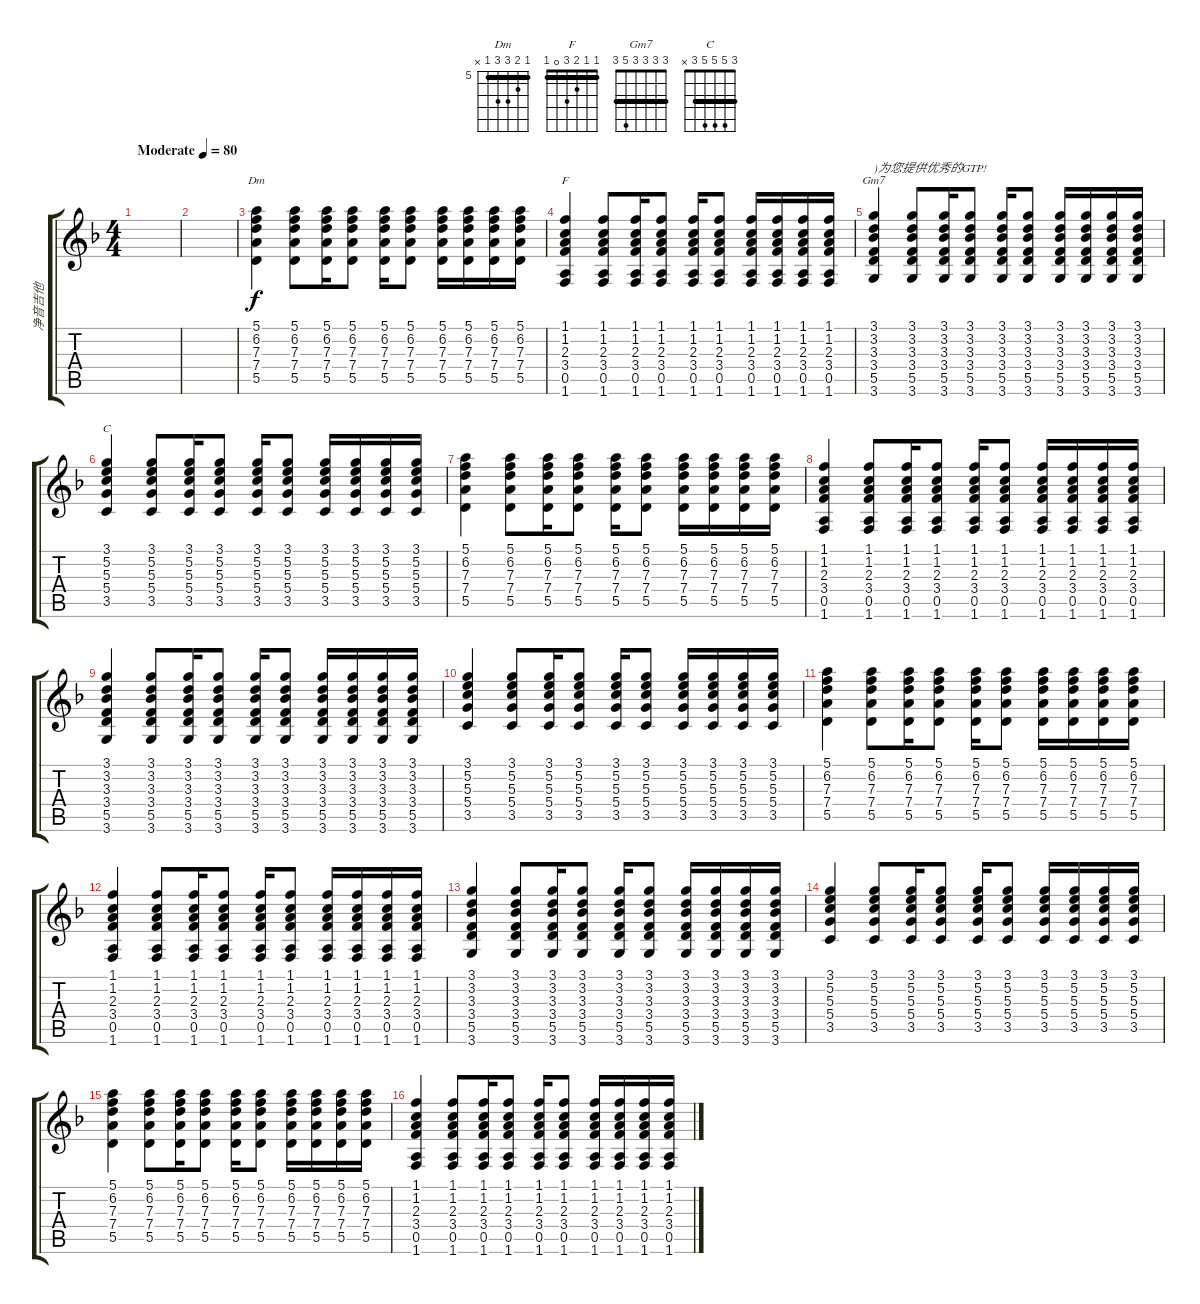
\track ("净音吉他" "净音吉他") {instrument acousticguitarsteel}
\staff {score tabs}
\tuning (E4 B3 G3 D3 A2 E2) {hide}
\chord ("Dm" 5 6 7 7 5 x) {firstfret 5 barre 5}
\chord ("F" 1 1 2 3 0 1) {barre 1}
\chord ("Gm7" 3 3 3 3 5 3) {barre 3}
\chord ("C" 3 5 5 5 3 x) {barre 3}
\ts (4 4)
\tempo (80 "Moderate")
\clef g2
\ks f
|
|
(5.1 6.2 7.3 7.4 5.5).4{ch "Dm"} (5.1 6.2 7.3 7.4 5.5).8 (5.1 6.2 7.3 7.4 5.5).16 (5.1 6.2 7.3 7.4 5.5).8 (5.1 6.2 7.3 7.4 5.5).16 (5.1 6.2 7.3 7.4 5.5).8 (5.1 6.2 7.3 7.4 5.5).16 (5.1 6.2 7.3 7.4 5.5).16 (5.1 6.2 7.3 7.4 5.5).16 (5.1 6.2 7.3 7.4 5.5).16 |
(1.1 1.2 2.3 3.4 0.5 1.6).4{ch "F"} (1.1 1.2 2.3 3.4 0.5 1.6).8 (1.1 1.2 2.3 3.4 0.5 1.6).16 (1.1 1.2 2.3 3.4 0.5 1.6).8 (1.1 1.2 2.3 3.4 0.5 1.6).16 (1.1 1.2 2.3 3.4 0.5 1.6).8 (1.1 1.2 2.3 3.4 0.5 1.6).16 (1.1 1.2 2.3 3.4 0.5 1.6).16 (1.1 1.2 2.3 3.4 0.5 1.6).16 (1.1 1.2 2.3 3.4 0.5 1.6).16 |
(3.1 3.2 3.3 3.4 5.5 3.6).4{ch "Gm7" txt ")为您提供优秀的GTP!"} (3.1 3.2 3.3 3.4 5.5 3.6).8 (3.1 3.2 3.3 3.4 5.5 3.6).16 (3.1 3.2 3.3 3.4 5.5 3.6).8 (3.1 3.2 3.3 3.4 5.5 3.6).16 (3.1 3.2 3.3 3.4 5.5 3.6).8 (3.1 3.2 3.3 3.4 5.5 3.6).16 (3.1 3.2 3.3 3.4 5.5 3.6).16 (3.1 3.2 3.3 3.4 5.5 3.6).16 (3.1 3.2 3.3 3.4 5.5 3.6).16 |
(3.1 5.2 5.3 5.4 3.5).4{ch "C"} (3.1 5.2 5.3 5.4 3.5).8 (3.1 5.2 5.3 5.4 3.5).16 (3.1 5.2 5.3 5.4 3.5).8 (3.1 5.2 5.3 5.4 3.5).16 (3.1 5.2 5.3 5.4 3.5).8 (3.1 5.2 5.3 5.4 3.5).16 (3.1 5.2 5.3 5.4 3.5).16 (3.1 5.2 5.3 5.4 3.5).16 (3.1 5.2 5.3 5.4 3.5).16 |
(5.1 6.2 7.3 7.4 5.5).4 (5.1 6.2 7.3 7.4 5.5).8 (5.1 6.2 7.3 7.4 5.5).16 (5.1 6.2 7.3 7.4 5.5).8 (5.1 6.2 7.3 7.4 5.5).16 (5.1 6.2 7.3 7.4 5.5).8 (5.1 6.2 7.3 7.4 5.5).16 (5.1 6.2 7.3 7.4 5.5).16 (5.1 6.2 7.3 7.4 5.5).16 (5.1 6.2 7.3 7.4 5.5).16 |
(1.1 1.2 2.3 3.4 0.5 1.6).4 (1.1 1.2 2.3 3.4 0.5 1.6).8 (1.1 1.2 2.3 3.4 0.5 1.6).16 (1.1 1.2 2.3 3.4 0.5 1.6).8 (1.1 1.2 2.3 3.4 0.5 1.6).16 (1.1 1.2 2.3 3.4 0.5 1.6).8 (1.1 1.2 2.3 3.4 0.5 1.6).16 (1.1 1.2 2.3 3.4 0.5 1.6).16 (1.1 1.2 2.3 3.4 0.5 1.6).16 (1.1 1.2 2.3 3.4 0.5 1.6).16 |
(3.1 3.2 3.3 3.4 5.5 3.6).4 (3.1 3.2 3.3 3.4 5.5 3.6).8 (3.1 3.2 3.3 3.4 5.5 3.6).16 (3.1 3.2 3.3 3.4 5.5 3.6).8 (3.1 3.2 3.3 3.4 5.5 3.6).16 (3.1 3.2 3.3 3.4 5.5 3.6).8 (3.1 3.2 3.3 3.4 5.5 3.6).16 (3.1 3.2 3.3 3.4 5.5 3.6).16 (3.1 3.2 3.3 3.4 5.5 3.6).16 (3.1 3.2 3.3 3.4 5.5 3.6).16 |
(3.1 5.2 5.3 5.4 3.5).4 (3.1 5.2 5.3 5.4 3.5).8 (3.1 5.2 5.3 5.4 3.5).16 (3.1 5.2 5.3 5.4 3.5).8 (3.1 5.2 5.3 5.4 3.5).16 (3.1 5.2 5.3 5.4 3.5).8 (3.1 5.2 5.3 5.4 3.5).16 (3.1 5.2 5.3 5.4 3.5).16 (3.1 5.2 5.3 5.4 3.5).16 (3.1 5.2 5.3 5.4 3.5).16 |
(5.1 6.2 7.3 7.4 5.5).4 (5.1 6.2 7.3 7.4 5.5).8 (5.1 6.2 7.3 7.4 5.5).16 (5.1 6.2 7.3 7.4 5.5).8 (5.1 6.2 7.3 7.4 5.5).16 (5.1 6.2 7.3 7.4 5.5).8 (5.1 6.2 7.3 7.4 5.5).16 (5.1 6.2 7.3 7.4 5.5).16 (5.1 6.2 7.3 7.4 5.5).16 (5.1 6.2 7.3 7.4 5.5).16 |
(1.1 1.2 2.3 3.4 0.5 1.6).4 (1.1 1.2 2.3 3.4 0.5 1.6).8 (1.1 1.2 2.3 3.4 0.5 1.6).16 (1.1 1.2 2.3 3.4 0.5 1.6).8 (1.1 1.2 2.3 3.4 0.5 1.6).16 (1.1 1.2 2.3 3.4 0.5 1.6).8 (1.1 1.2 2.3 3.4 0.5 1.6).16 (1.1 1.2 2.3 3.4 0.5 1.6).16 (1.1 1.2 2.3 3.4 0.5 1.6).16 (1.1 1.2 2.3 3.4 0.5 1.6).16 |
(3.1 3.2 3.3 3.4 5.5 3.6).4 (3.1 3.2 3.3 3.4 5.5 3.6).8 (3.1 3.2 3.3 3.4 5.5 3.6).16 (3.1 3.2 3.3 3.4 5.5 3.6).8 (3.1 3.2 3.3 3.4 5.5 3.6).16 (3.1 3.2 3.3 3.4 5.5 3.6).8 (3.1 3.2 3.3 3.4 5.5 3.6).16 (3.1 3.2 3.3 3.4 5.5 3.6).16 (3.1 3.2 3.3 3.4 5.5 3.6).16 (3.1 3.2 3.3 3.4 5.5 3.6).16 |
(3.1 5.2 5.3 5.4 3.5).4 (3.1 5.2 5.3 5.4 3.5).8 (3.1 5.2 5.3 5.4 3.5).16 (3.1 5.2 5.3 5.4 3.5).8 (3.1 5.2 5.3 5.4 3.5).16 (3.1 5.2 5.3 5.4 3.5).8 (3.1 5.2 5.3 5.4 3.5).16 (3.1 5.2 5.3 5.4 3.5).16 (3.1 5.2 5.3 5.4 3.5).16 (3.1 5.2 5.3 5.4 3.5).16 |
(5.1 6.2 7.3 7.4 5.5).4 (5.1 6.2 7.3 7.4 5.5).8 (5.1 6.2 7.3 7.4 5.5).16 (5.1 6.2 7.3 7.4 5.5).8 (5.1 6.2 7.3 7.4 5.5).16 (5.1 6.2 7.3 7.4 5.5).8 (5.1 6.2 7.3 7.4 5.5).16 (5.1 6.2 7.3 7.4 5.5).16 (5.1 6.2 7.3 7.4 5.5).16 (5.1 6.2 7.3 7.4 5.5).16 |
(1.1 1.2 2.3 3.4 0.5 1.6).4 (1.1 1.2 2.3 3.4 0.5 1.6).8 (1.1 1.2 2.3 3.4 0.5 1.6).16 (1.1 1.2 2.3 3.4 0.5 1.6).8 (1.1 1.2 2.3 3.4 0.5 1.6).16 (1.1 1.2 2.3 3.4 0.5 1.6).8 (1.1 1.2 2.3 3.4 0.5 1.6).16 (1.1 1.2 2.3 3.4 0.5 1.6).16 (1.1 1.2 2.3 3.4 0.5 1.6).16 (1.1 1.2 2.3 3.4 0.5 1.6).16
